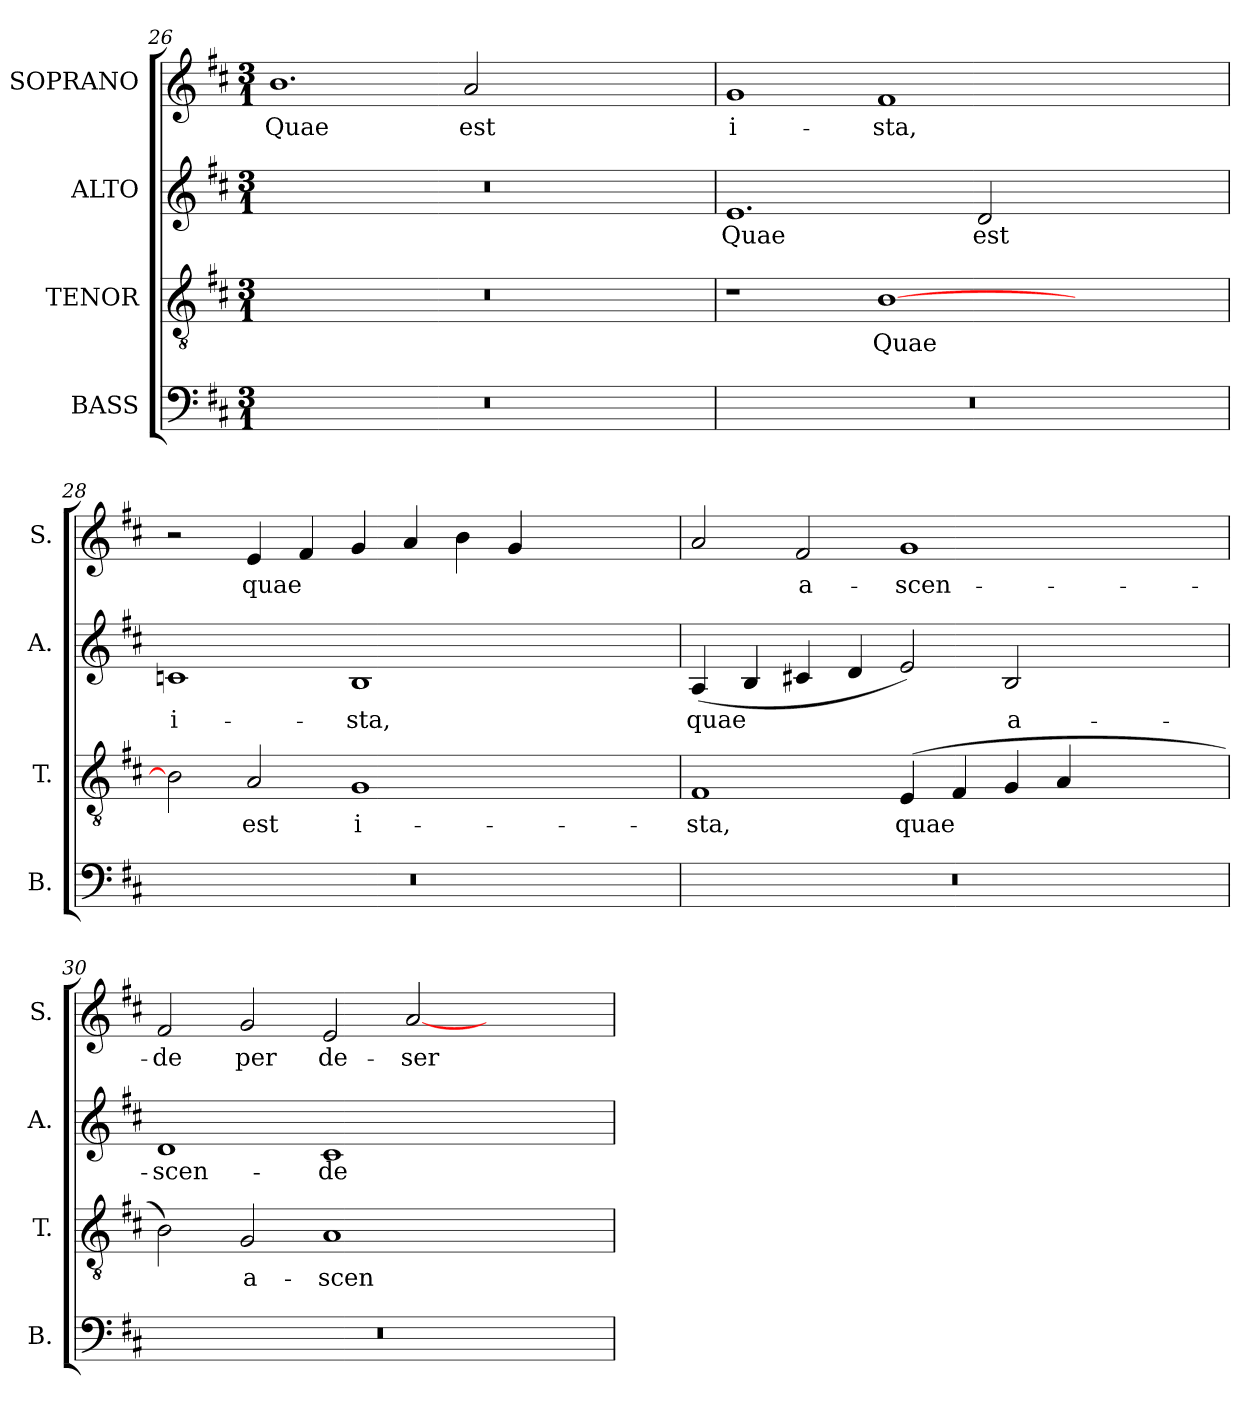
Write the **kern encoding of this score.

**kern	**kern	**text	**kern	**text	**kern	**text
*part4	*part3	*part3	*part2	*part2	*part1	*part1
*staff4	*staff3	*staff3	*staff2	*staff2	*staff1	*staff1
*I"BASS	*I"TENOR	*	*I"ALTO	*	*I"SOPRANO	*
*I'B.	*I'T.	*	*I'A.	*	*I'S.	*
!!LO:LB:g=z
*clefF4	*clefGv2	*	*clefG2	*	*clefG2	*
*	*ITrd7c12	*	*	*	*	*
*k[f#c#]	*k[f#c#]	*	*k[f#c#]	*	*k[f#c#]	*
*D:	*D:	*	*D:	*	*D:	*
*M3/1	*M3/1	*	*M3/1	*	*M3/1	*
*MM184	*MM184	*	*MM184	*	*MM184	*
=26	=26	=26	=26	=26	=26	=26
!LO:N:vis=1	!LO:N:vis=1	!	!LO:N:vis=1	!	!	!
!	!	!	!	!	!	!LO:LY:b:color=#000000
0.r	0.r	.	0.r	.	1.bi	Quae
!	!	!	!	!	!	!LO:LY:b:color=#000000
.	.	.	.	.	2ai/	est
.	.	.	.	.	1ryy	.
=27	=27	=27	=27	=27	=27	=27
!LO:N:vis=1	!	!	!	!	!	!
!	!	!	!	!LO:LY:b:color=#000000	!	!
!	!	!	!	!	!	!LO:LY:b:color=#000000
0.r	1r	.	1.ei	Quae	1gi	i-
!	!	!LO:LY:b:color=#000000	!	!	!	!
!	!	!	!	!	!	!LO:LY:b:color=#000000
.	[1BBi	Quae	.	.	1f#i	-sta,
!	!	!	!	!LO:LY:b:color=#000000	!	!
.	.	.	2di/	est	.	.
.	1ryy	.	1ryy	.	1ryy	.
=28	=28	=28	=28	=28	=28	=28
!LO:N:vis=1	!	!	!	!	!	!
!	!	!	!	!LO:LY:b:color=#000000	!	!
0.r	2BBi\]	.	1cni	i-	2r	.
!	!	!LO:LY:b:color=#000000	!	!	!	!
!	!	!	!	!	!	!LO:LY:b:color=#000000
.	2AAi/	est	.	.	4ei/	quae
.	.	.	.	.	4f#i/	.
!	!	!LO:LY:b:color=#000000	!	!	!	!
!	!	!	!	!LO:LY:b:color=#000000	!	!
.	1GGi	i-	1Bi	-sta,	4gi/	.
.	.	.	.	.	4ai/	.
.	.	.	.	.	4bi\	.
.	.	.	.	.	4gi/	.
.	1ryy	.	1ryy	.	1ryy	.
=29	=29	=29	=29	=29	=29	=29
!LO:N:vis=1	!	!	!	!	!	!
!	!	!LO:LY:b:color=#000000	!	!	!	!
!	!	!	!	!LO:LY:b:color=#000000	!	!
0.r	1FF#i	-sta,	(4Ai/	quae	2ai/	.
.	.	.	4Bi/	.	.	.
!	!	!	!	!	!	!LO:LY:b:color=#000000
.	.	.	4c#Xi/	.	2f#i/	a-
.	.	.	4di/	.	.	.
!	!	!LO:LY:b:color=#000000	!	!	!	!
!	!	!	!	!	!	!LO:LY:b:color=#000000
.	(4EEi/	quae	2ei/)	.	1gi	-scen-
.	4FF#i/	.	.	.	.	.
!	!	!	!	!LO:LY:b:color=#000000	!	!
.	4GGi/	.	2Bi/	a-	.	.
.	4AAi/	.	.	.	.	.
.	1ryy	.	1ryy	.	1ryy	.
=30	=30	=30	=30	=30	=30	=30
!LO:N:vis=1	!	!	!	!	!	!
!	!	!	!	!LO:LY:b:color=#000000	!	!
!	!	!	!	!	!	!LO:LY:b:color=#000000
0.r	2BBi\)	.	1di	-scen-	2f#i/	-de
!	!	!LO:LY:b:color=#000000	!	!	!	!
!	!	!	!	!	!	!LO:LY:b:color=#000000
.	2GGi/	a-	.	.	2gi/	per
!	!	!LO:LY:b:color=#000000	!	!	!	!
!	!	!	!	!LO:LY:b:color=#000000	!	!
!	!	!	!	!	!	!LO:LY:b:color=#000000
.	1AAi	-scen-	1c#i	-de	2ei/	de-
!	!	!	!	!	!	!LO:LY:b:color=#000000
.	.	.	.	.	[2ai/	-ser-
.	1ryy	.	1ryy	.	1ryy	.
=	=	=	=	=	=	=
*-	*-	*-	*-	*-	*-	*-
